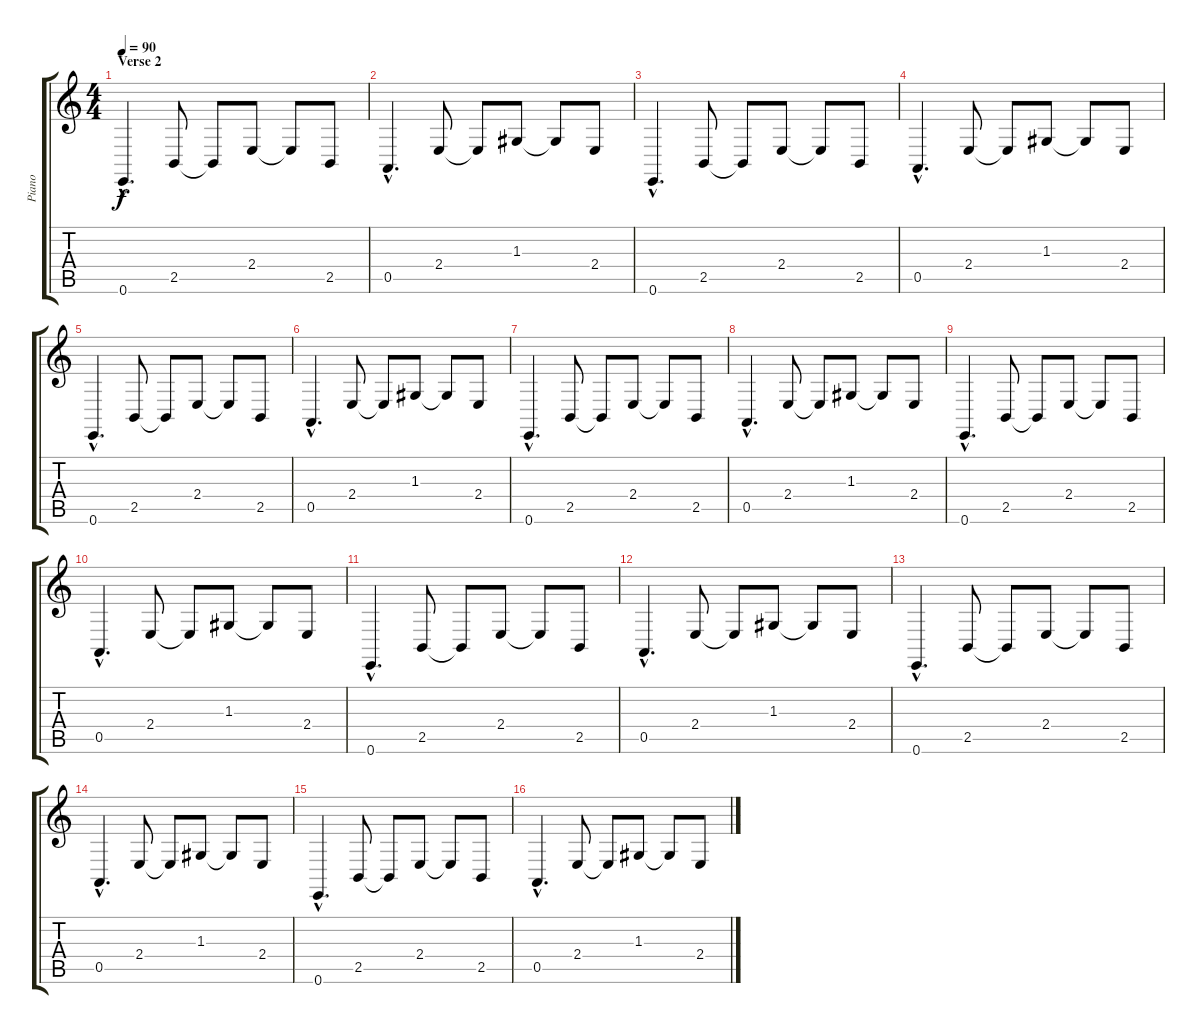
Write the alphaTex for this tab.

\track ("Piano" "Piano") {instrument acousticgrandpiano}
\staff {score tabs}
\tuning (E4 B3 G3 D3 A2 E2) {hide}
\ts (4 4)
\section ("" "Verse 2")
\tempo 90
\clef g2
\ks c
0.6{hac}.4{d dy f} 2.5.8 2.5{t}.8 2.4.8 2.4{t}.8 2.5.8 |
0.5{hac}.4{d} 2.4.8 2.4{t}.8 1.3.8 1.3{t}.8 2.4.8 |
0.6{hac}.4{d} 2.5.8 2.5{t}.8 2.4.8 2.4{t}.8 2.5.8 |
0.5{hac}.4{d} 2.4.8 2.4{t}.8 1.3.8 1.3{t}.8 2.4.8 |
0.6{hac}.4{d} 2.5.8 2.5{t}.8 2.4.8 2.4{t}.8 2.5.8 |
0.5{hac}.4{d} 2.4.8 2.4{t}.8 1.3.8 1.3{t}.8 2.4.8 |
0.6{hac}.4{d} 2.5.8 2.5{t}.8 2.4.8 2.4{t}.8 2.5.8 |
0.5{hac}.4{d} 2.4.8 2.4{t}.8 1.3.8 1.3{t}.8 2.4.8 |
0.6{hac}.4{d} 2.5.8 2.5{t}.8 2.4.8 2.4{t}.8 2.5.8 |
0.5{hac}.4{d} 2.4.8 2.4{t}.8 1.3.8 1.3{t}.8 2.4.8 |
0.6{hac}.4{d} 2.5.8 2.5{t}.8 2.4.8 2.4{t}.8 2.5.8 |
0.5{hac}.4{d} 2.4.8 2.4{t}.8 1.3.8 1.3{t}.8 2.4.8 |
0.6{hac}.4{d} 2.5.8 2.5{t}.8 2.4.8 2.4{t}.8 2.5.8 |
0.5{hac}.4{d} 2.4.8 2.4{t}.8 1.3.8 1.3{t}.8 2.4.8 |
0.6{hac}.4{d} 2.5.8 2.5{t}.8 2.4.8 2.4{t}.8 2.5.8 |
0.5{hac}.4{d} 2.4.8 2.4{t}.8 1.3.8 1.3{t}.8 2.4.8
